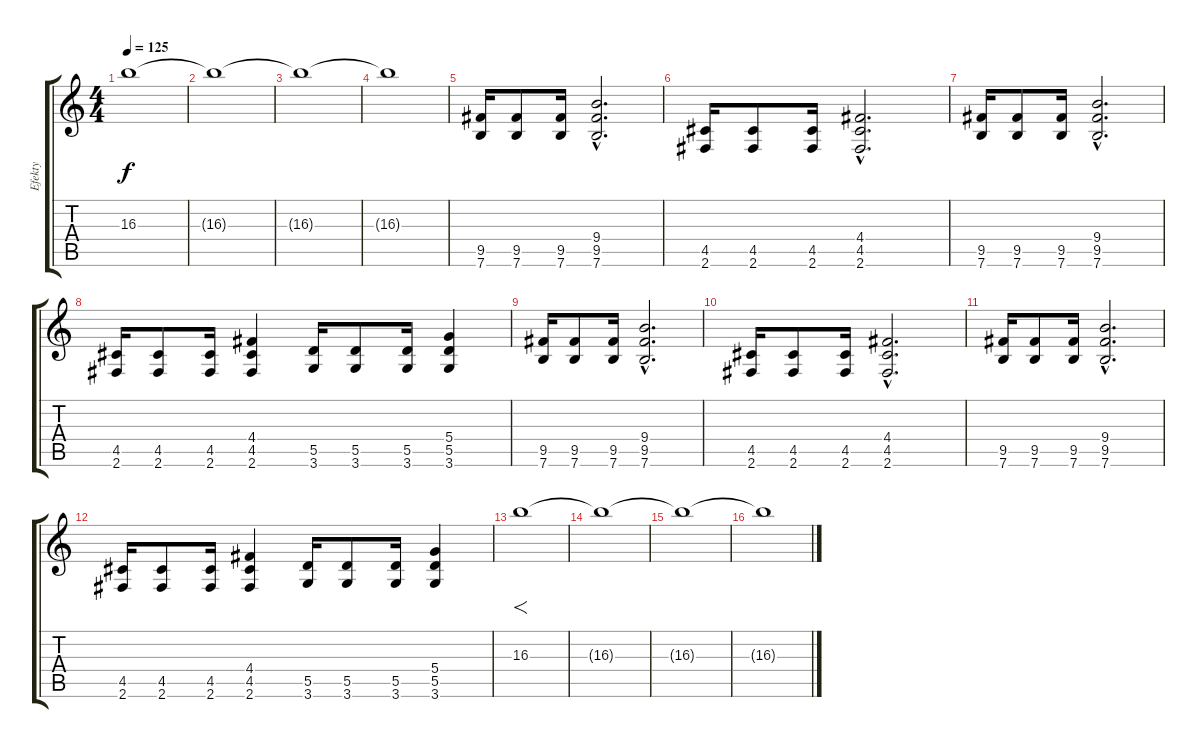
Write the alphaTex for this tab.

\track ("Efekty" "Efekty") {instrument distortionguitar}
\staff {score tabs}
\tuning (E4 B3 G3 D3 A2 E2) {hide}
\ts (4 4)
\tempo 125
\clef g2
\ks c
16.3{t}.1{dy f} |
16.3{t}.1 |
16.3{t}.1 |
16.3{t}.1 |
(9.5 7.6).16 (9.5 7.6).8 (9.5 7.6).16 (9.4{hac} 9.5{hac} 7.6{hac}).2{d} |
(4.5 2.6).16 (4.5 2.6).8 (4.5 2.6).16 (4.4{hac} 4.5{hac} 2.6{hac}).2{d} |
(9.5 7.6).16 (9.5 7.6).8 (9.5 7.6).16 (9.4{hac} 9.5{hac} 7.6{hac}).2{d} |
(4.5 2.6).16 (4.5 2.6).8 (4.5 2.6).16 (4.4 4.5 2.6).4 (5.5 3.6).16 (5.5 3.6).8 (5.5 3.6).16 (5.4 5.5 3.6).4 |
(9.5 7.6).16 (9.5 7.6).8 (9.5 7.6).16 (9.4{hac} 9.5{hac} 7.6{hac}).2{d} |
(4.5 2.6).16 (4.5 2.6).8 (4.5 2.6).16 (4.4{hac} 4.5{hac} 2.6{hac}).2{d} |
(9.5 7.6).16 (9.5 7.6).8 (9.5 7.6).16 (9.4{hac} 9.5{hac} 7.6{hac}).2{d} |
(4.5 2.6).16 (4.5 2.6).8 (4.5 2.6).16 (4.4 4.5 2.6).4 (5.5 3.6).16 (5.5 3.6).8 (5.5 3.6).16 (5.4 5.5 3.6).4 |
16.3.1{f} |
16.3{t}.1 |
16.3{t}.1 |
16.3{t}.1
